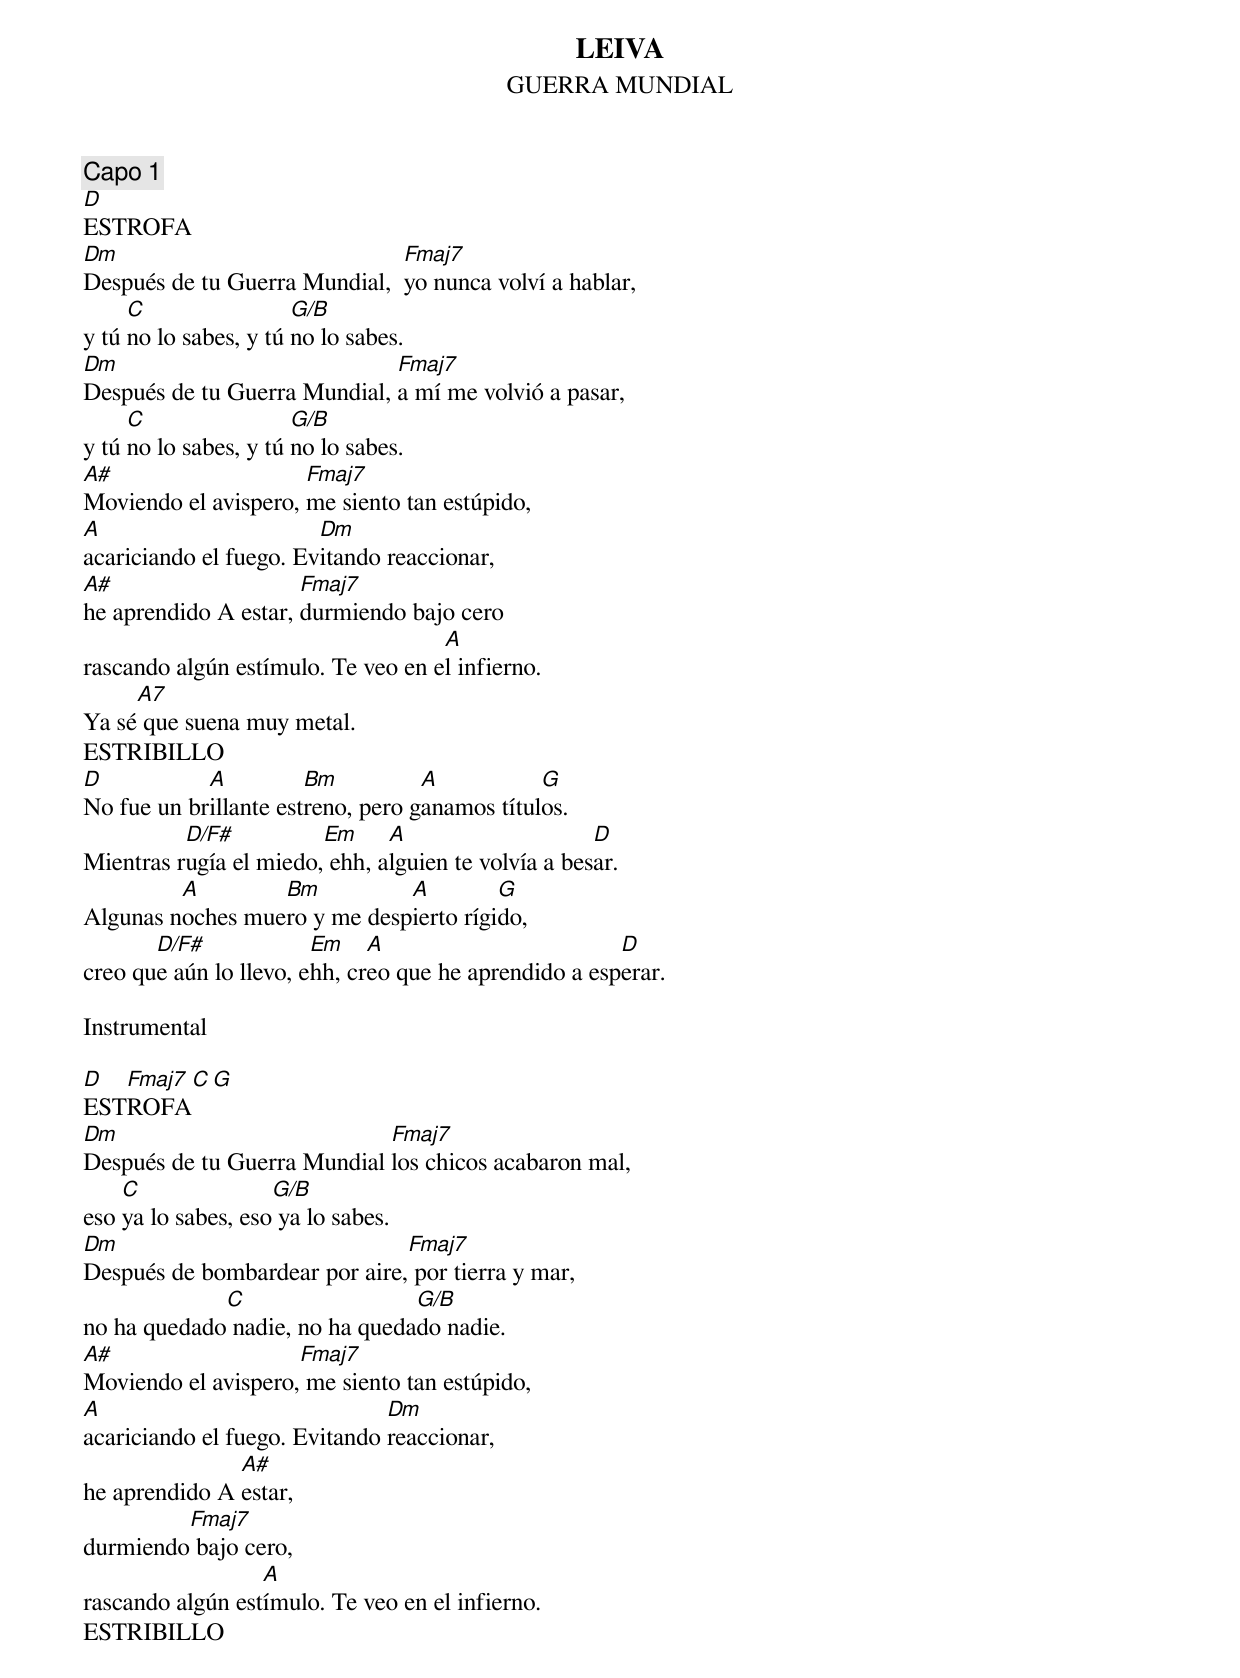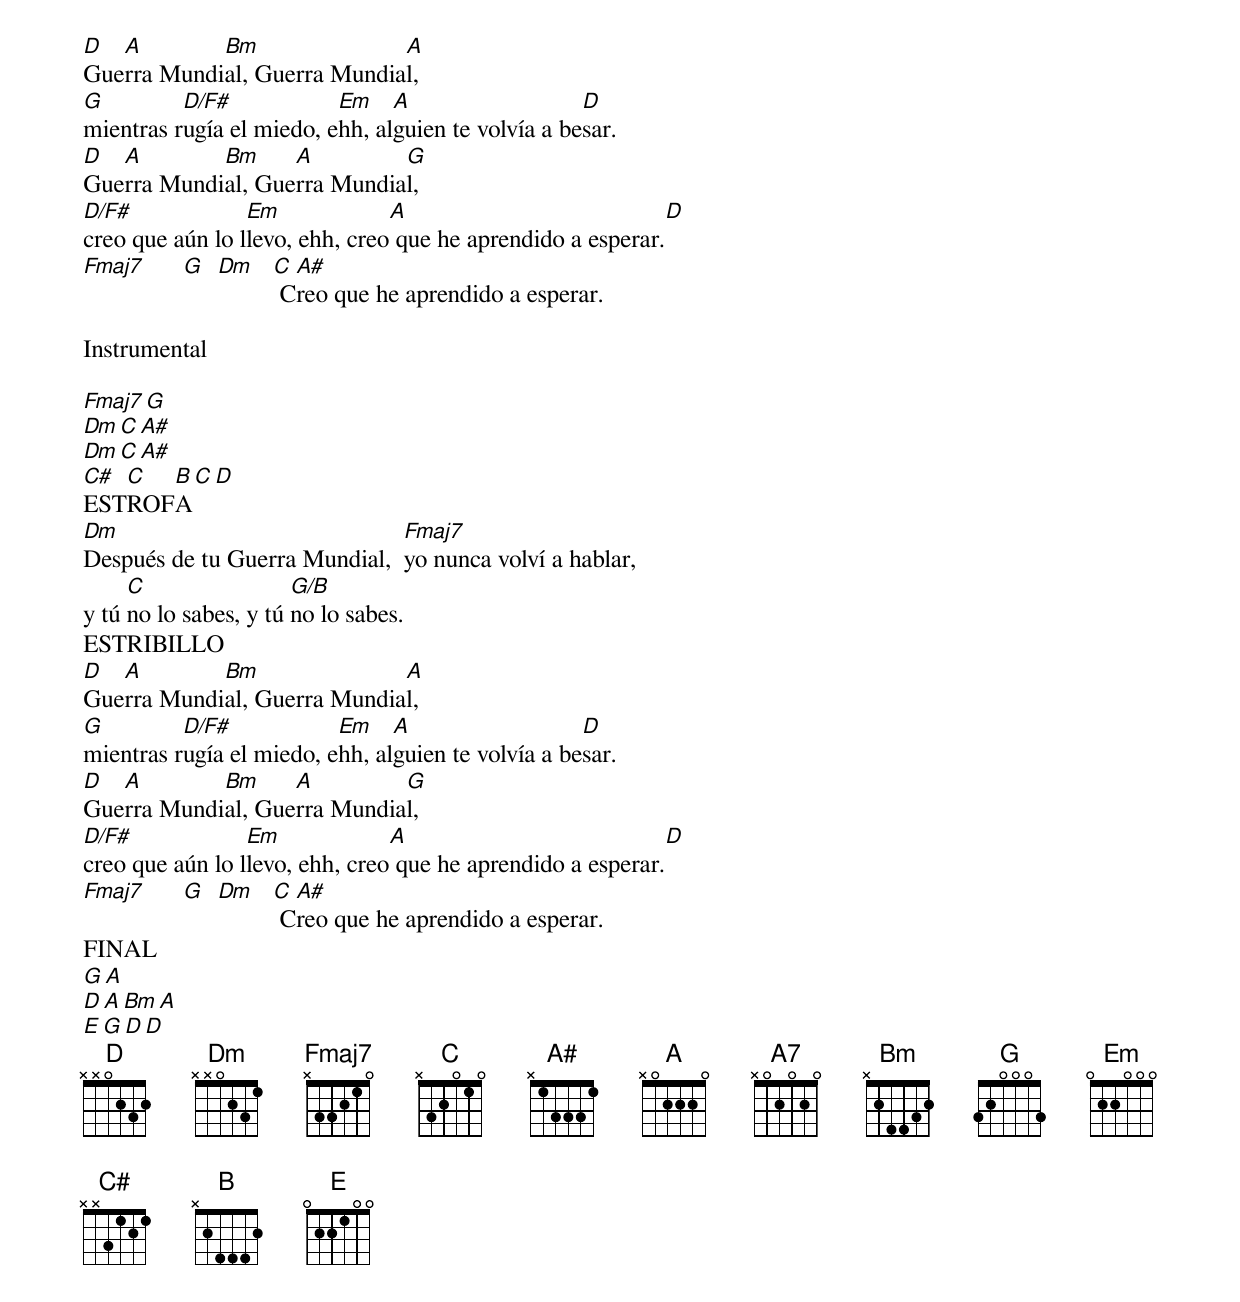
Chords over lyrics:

LEIVA
GUERRA MUNDIAL
Capo 1
D
ESTROFA
Dm                             Fmaj7
Después de tu Guerra Mundial,  yo nunca volví a hablar,
     C                 G/B
y tú no lo sabes, y tú no lo sabes.
Dm                            Fmaj7
Después de tu Guerra Mundial, a mí me volvió a pasar,
     C                 G/B
y tú no lo sabes, y tú no lo sabes.
A#                    Fmaj7
Moviendo el avispero, me siento tan estúpido,
A	              	Dm
acariciando el fuego. Evitando reaccionar,
A#                    Fmaj7
he aprendido A estar, durmiendo bajo cero
                                    A
rascando algún estímulo. Te veo en el infierno.
     A7
Ya sé que suena muy metal.
ESTRIBILLO
D           A          Bm          A           G
No fue un brillante estreno, pero ganamos títulos.
          D/F#          Em     A                     D
Mientras rugía el miedo, ehh, alguien te volvía a besar.
         A        Bm          A         G
Algunas noches muero y me despierto rígido,
       D/F#             Em    A                        D
creo que aún lo llevo, ehh, creo que he aprendido a esperar.

Instrumental

D  Fmaj7  C  G
ESTROFA
Dm                           Fmaj7
Después de tu Guerra Mundial los chicos acabaron mal,
    C               G/B
eso ya lo sabes, eso ya lo sabes.
Dm                             Fmaj7
Después de bombardear por aire, por tierra y mar,
	     C                  G/B
no ha quedado nadie, no ha quedado nadie.
A#                   Fmaj7
Moviendo el avispero, me siento tan estúpido,
A	    		       Dm
acariciando el fuego. Evitando reaccionar,
               A#
he aprendido A estar,
         Fmaj7
durmiendo bajo cero,
                  A
rascando algún estímulo. Te veo en el infierno.
ESTRIBILLO
D  A        Bm               A
Guerra Mundial, Guerra Mundial,
G         D/F#            Em	A                   D
mientras rugía el miedo, ehh, alguien te volvía a besar.
D  A        Bm     A         G
Guerra Mundial, Guerra Mundial,
D/F#             Em		A                           D
creo que aún lo llevo, ehh, creo que he aprendido a esperar.
Fmaj7 G Dm C A#
            Creo que he aprendido a esperar.

Instrumental

Fmaj7 G
Dm  C  A#
Dm  C  A#
C# C  B  C  D
ESTROFA
Dm                             Fmaj7
Después de tu Guerra Mundial,  yo nunca volví a hablar,
     C                 G/B
y tú no lo sabes, y tú no lo sabes.
ESTRIBILLO
D  A        Bm               A
Guerra Mundial, Guerra Mundial,
G         D/F#            Em	A                   D
mientras rugía el miedo, ehh, alguien te volvía a besar.
D  A        Bm     A         G
Guerra Mundial, Guerra Mundial,
D/F#             Em		A                           D
creo que aún lo llevo, ehh, creo que he aprendido a esperar.
Fmaj7 G Dm C A#
            Creo que he aprendido a esperar.
FINAL
G  A
D  A  Bm  A
E  G  D D
